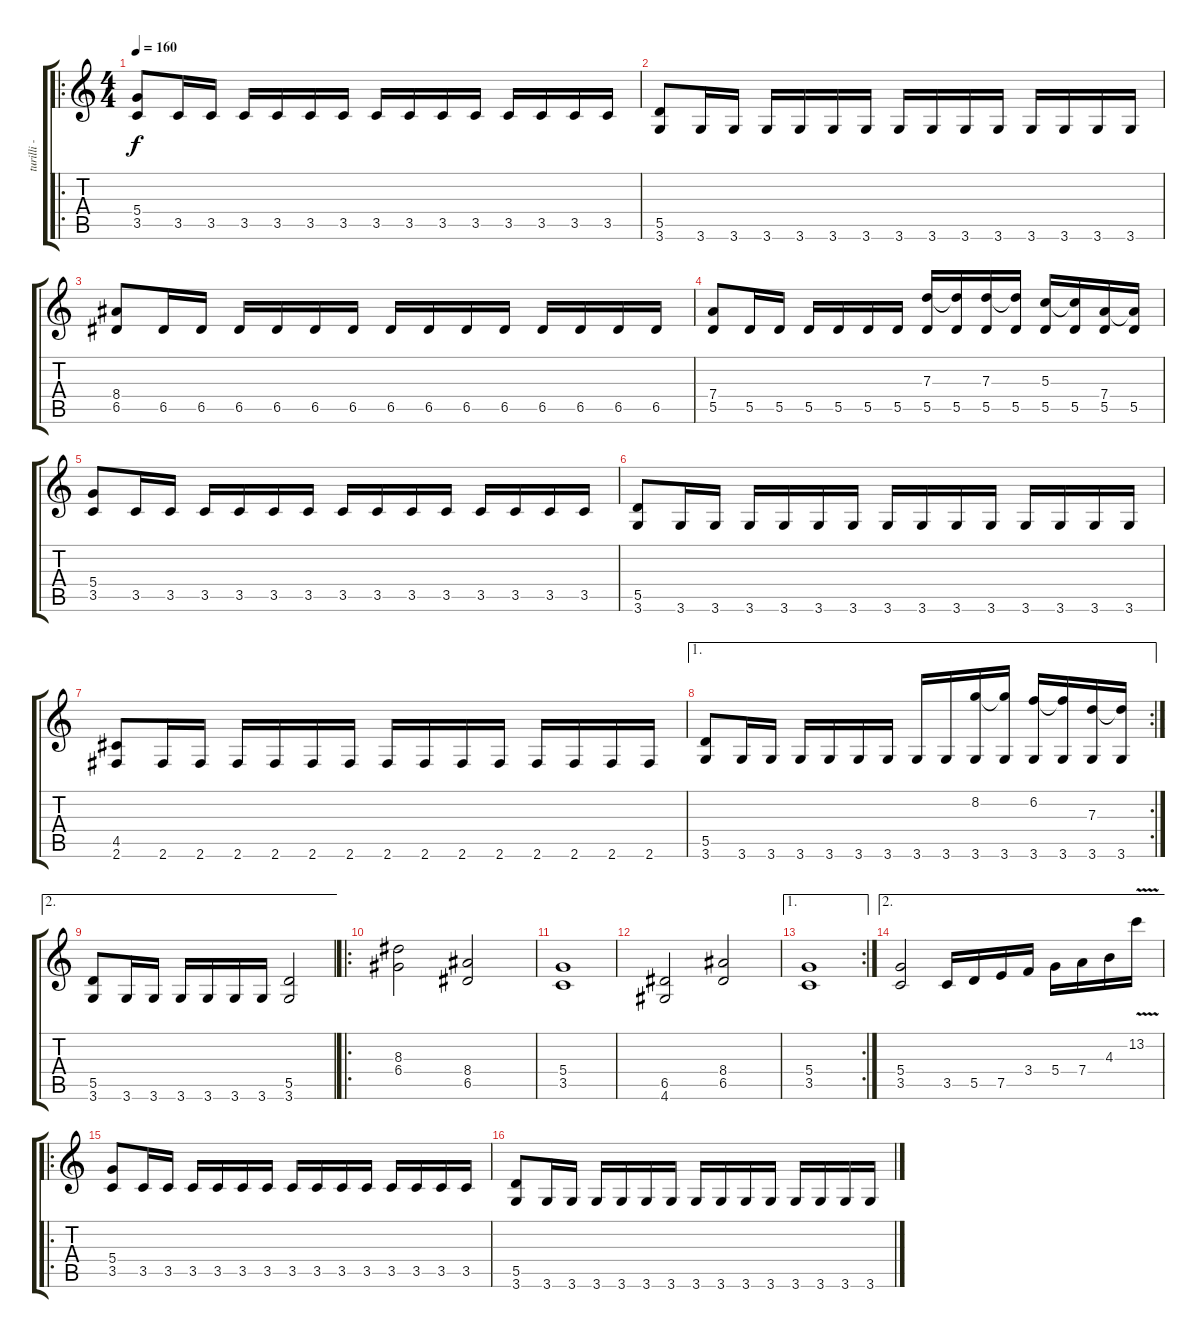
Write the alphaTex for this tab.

\track ("turilli - lequerin (izzi-jay)" "turilli - ") {instrument distortionguitar}
\staff {score tabs}
\tuning (E4 B3 G3 D3 A2 E2) {hide}
\ro
\ts (4 4)
\tempo 160
\clef g2
\ks c
(5.4 3.5).8{dy f} 3.5.16 3.5.16 3.5.16 3.5.16 3.5.16 3.5.16 3.5.16 3.5.16 3.5.16 3.5.16 3.5.16 3.5.16 3.5.16 3.5.16 |
(5.5 3.6).8 3.6.16 3.6.16 3.6.16 3.6.16 3.6.16 3.6.16 3.6.16 3.6.16 3.6.16 3.6.16 3.6.16 3.6.16 3.6.16 3.6.16 |
(8.4 6.5).8 6.5.16 6.5.16 6.5.16 6.5.16 6.5.16 6.5.16 6.5.16 6.5.16 6.5.16 6.5.16 6.5.16 6.5.16 6.5.16 6.5.16 |
(7.4 5.5).8 5.5.16 5.5.16 5.5.16 5.5.16 5.5.16 5.5.16 (7.3 5.5).16 (7.3{t} 5.5).16 (7.3 5.5).16 (7.3{t} 5.5).16 (5.3 5.5).16 (5.3{t} 5.5).16 (7.4 5.5).16 (7.4{t} 5.5).16 |
(5.4 3.5).8 3.5.16 3.5.16 3.5.16 3.5.16 3.5.16 3.5.16 3.5.16 3.5.16 3.5.16 3.5.16 3.5.16 3.5.16 3.5.16 3.5.16 |
(5.5 3.6).8 3.6.16 3.6.16 3.6.16 3.6.16 3.6.16 3.6.16 3.6.16 3.6.16 3.6.16 3.6.16 3.6.16 3.6.16 3.6.16 3.6.16 |
(4.5 2.6).8 2.6.16 2.6.16 2.6.16 2.6.16 2.6.16 2.6.16 2.6.16 2.6.16 2.6.16 2.6.16 2.6.16 2.6.16 2.6.16 2.6.16 |
\ae 1
\rc 2
(5.5 3.6).8 3.6.16 3.6.16 3.6.16 3.6.16 3.6.16 3.6.16 3.6.16 3.6.16 (8.2 3.6).16 (8.2{t} 3.6).16 (6.2 3.6).16 (6.2{t} 3.6).16 (7.3 3.6).16 (7.3{t} 3.6).16 |
\ae 2
(5.5 3.6).8 3.6.16 3.6.16 3.6.16 3.6.16 3.6.16 3.6.16 (5.5 3.6).2 |
\ro
(8.3 6.4).2 (8.4 6.5).2 |
(5.4 3.5).1 |
(6.5 4.6).2 (8.4 6.5).2 |
\ae 1
\rc 2
(5.4 3.5).1 |
\ae 2
(5.4 3.5).2 3.5.16 5.5.16 7.5.16 3.4.16 5.4.16 7.4.16 4.3.16 13.2{v}.16 |
\ro
(5.4 3.5).8 3.5.16 3.5.16 3.5.16 3.5.16 3.5.16 3.5.16 3.5.16 3.5.16 3.5.16 3.5.16 3.5.16 3.5.16 3.5.16 3.5.16 |
(5.5 3.6).8 3.6.16 3.6.16 3.6.16 3.6.16 3.6.16 3.6.16 3.6.16 3.6.16 3.6.16 3.6.16 3.6.16 3.6.16 3.6.16 3.6.16
